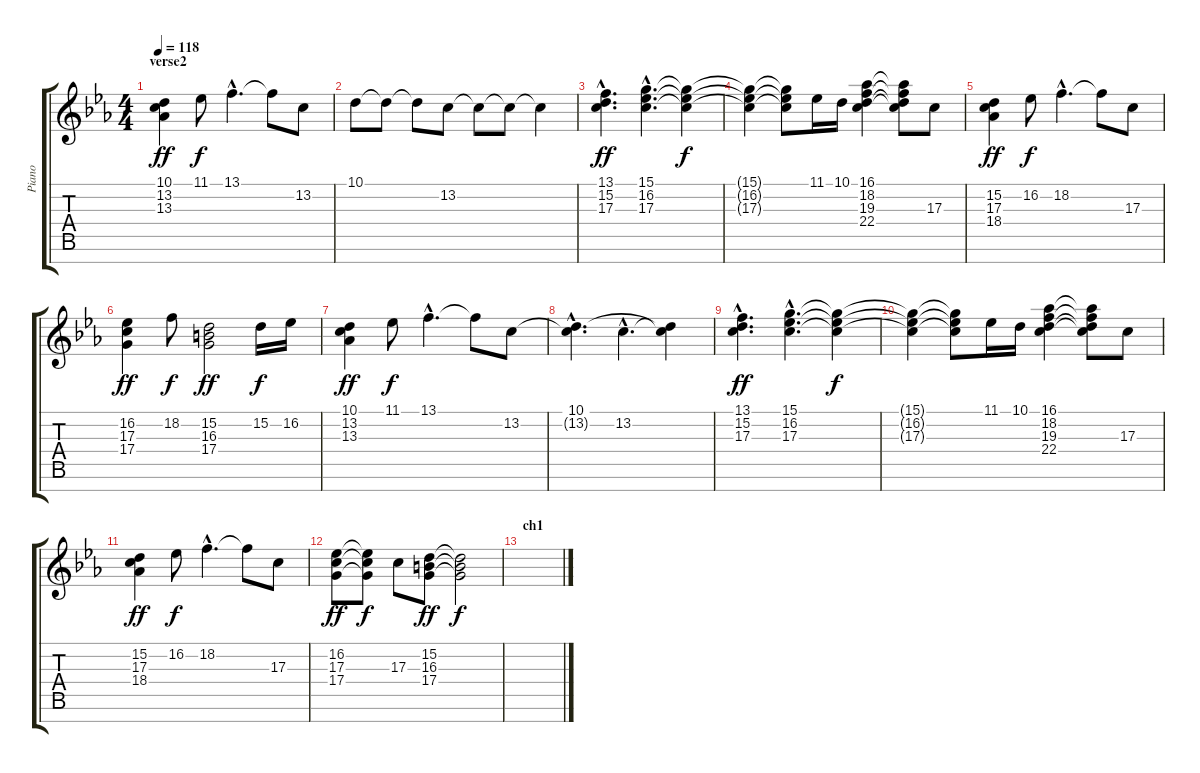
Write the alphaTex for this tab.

\track ("Piano" "Piano") {instrument acousticgrandpiano}
\staff {score tabs}
\tuning (E4 B3 G3 D3 A2 E2 B1) {hide}
\ts (4 4)
\section ("" "verse2")
\tempo 118
\clef g2
\ks cminor
(10.1 13.2 13.3).4{dy ff} 11.1.8{dy f} 13.1{hac}.4{d} 13.1{t}.8 13.2.8 |
10.1.8 10.1{t}.8 10.1{t}.8 13.2.8 13.2{t}.8 13.2{t}.8 13.2{t}.4 |
(13.1{hac} 15.2{hac} 17.3{hac}).4{d dy ff} (15.1{hac} 16.2{hac} 17.3{hac}).4{d} (15.1{t} 16.2{t} 17.3{t}).4{dy f} |
(15.1{t} 16.2{t} 17.3{t}).4 (15.1{t} 16.2{t} 17.3{t}).8 11.1.16 10.1.16 (16.1 18.2 19.3 22.4).4 (16.1{t} 18.2{t} 19.3{t} 22.4{t}).8 17.3.8 |
(15.2 17.3 18.4).4{dy ff} 16.2.8{dy f} 18.2{hac}.4{d} 18.2{t}.8 17.3.8 |
(16.2 17.3 17.4).4{dy ff} 18.2.8{dy f} (15.2 16.3 17.4).2{dy ff} 15.2.16{dy f} 16.2.16 |
(10.1 13.2 13.3).4{dy ff} 11.1.8{dy f} 13.1{hac}.4{d} 13.1{t}.8 13.2.8 |
(10.1{hac} 13.2{hac t}).4{d} 13.2{hac}.4{d} (10.1{t} 13.2{t}).4 |
(13.1{hac} 15.2{hac} 17.3{hac}).4{d dy ff} (15.1{hac} 16.2{hac} 17.3{hac}).4{d} (15.1{t} 16.2{t} 17.3{t}).4{dy f} |
(15.1{t} 16.2{t} 17.3{t}).4 (15.1{t} 16.2{t} 17.3{t}).8 11.1.16 10.1.16 (16.1 18.2 19.3 22.4).4 (16.1{t} 18.2{t} 19.3{t} 22.4{t}).8 17.3.8 |
(15.2 17.3 18.4).4{dy ff} 16.2.8{dy f} 18.2{hac}.4{d} 18.2{t}.8 17.3.8 |
(16.2 17.3 17.4).8{dy ff} (16.2{t} 17.3{t} 17.4{t}).8{dy f} 17.3.8 (15.2 16.3 17.4).8{dy ff} (15.2{t} 16.3{t} 17.4{t}).2{dy f} |
\section ("" "ch1")
